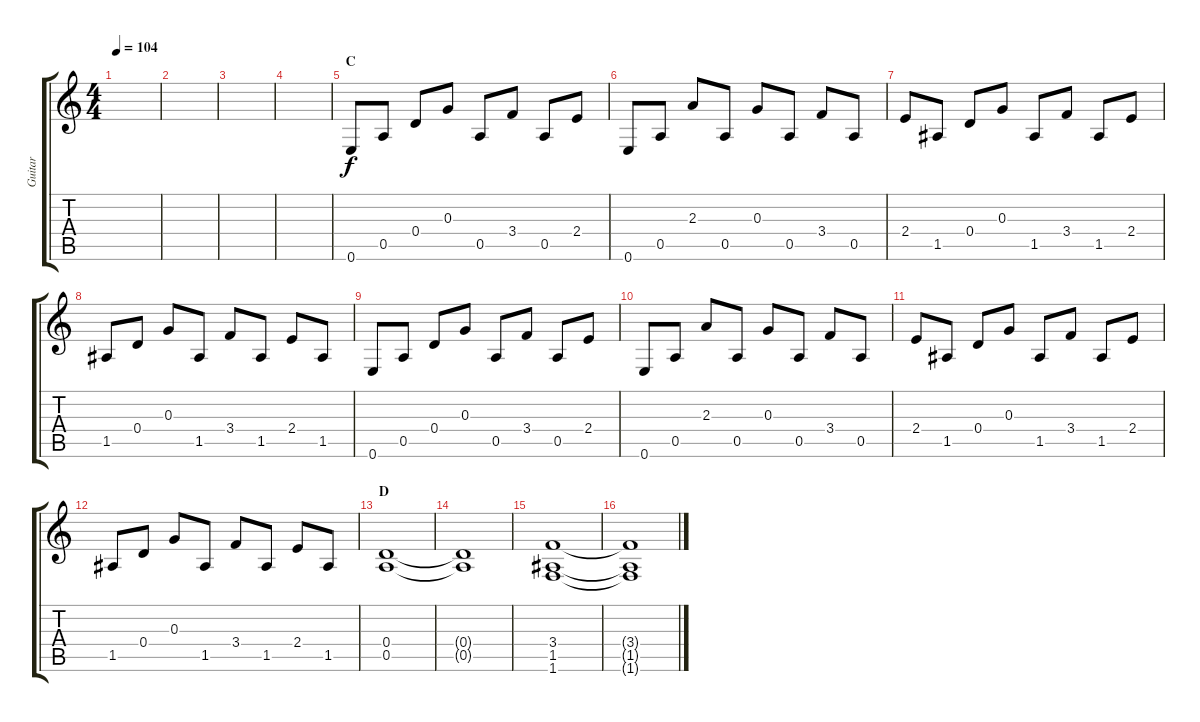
\track ("Guitar" "Guitar") {instrument distortionguitar}
\staff {score tabs}
\tuning (E4 B3 G3 D3 A2 E2) {hide}
\ts (4 4)
\tempo 104
\clef g2
\ks c
|
|
|
|
\section ("" "C")
0.6.8 0.5.8 0.4.8 0.3.8 0.5.8 3.4.8 0.5.8 2.4.8 |
0.6.8 0.5.8 2.3.8 0.5.8 0.3.8 0.5.8 3.4.8 0.5.8 |
2.4.8 1.5.8 0.4.8 0.3.8 1.5.8 3.4.8 1.5.8 2.4.8 |
1.5.8 0.4.8 0.3.8 1.5.8 3.4.8 1.5.8 2.4.8 1.5.8 |
0.6.8 0.5.8 0.4.8 0.3.8 0.5.8 3.4.8 0.5.8 2.4.8 |
0.6.8 0.5.8 2.3.8 0.5.8 0.3.8 0.5.8 3.4.8 0.5.8 |
2.4.8 1.5.8 0.4.8 0.3.8 1.5.8 3.4.8 1.5.8 2.4.8 |
1.5.8 0.4.8 0.3.8 1.5.8 3.4.8 1.5.8 2.4.8 1.5.8 |
\section ("" "D")
(0.4 0.5).1 |
(0.4{t} 0.5{t}).1 |
(3.4 1.5 1.6).1 |
(3.4{t} 1.5{t} 1.6{t}).1
